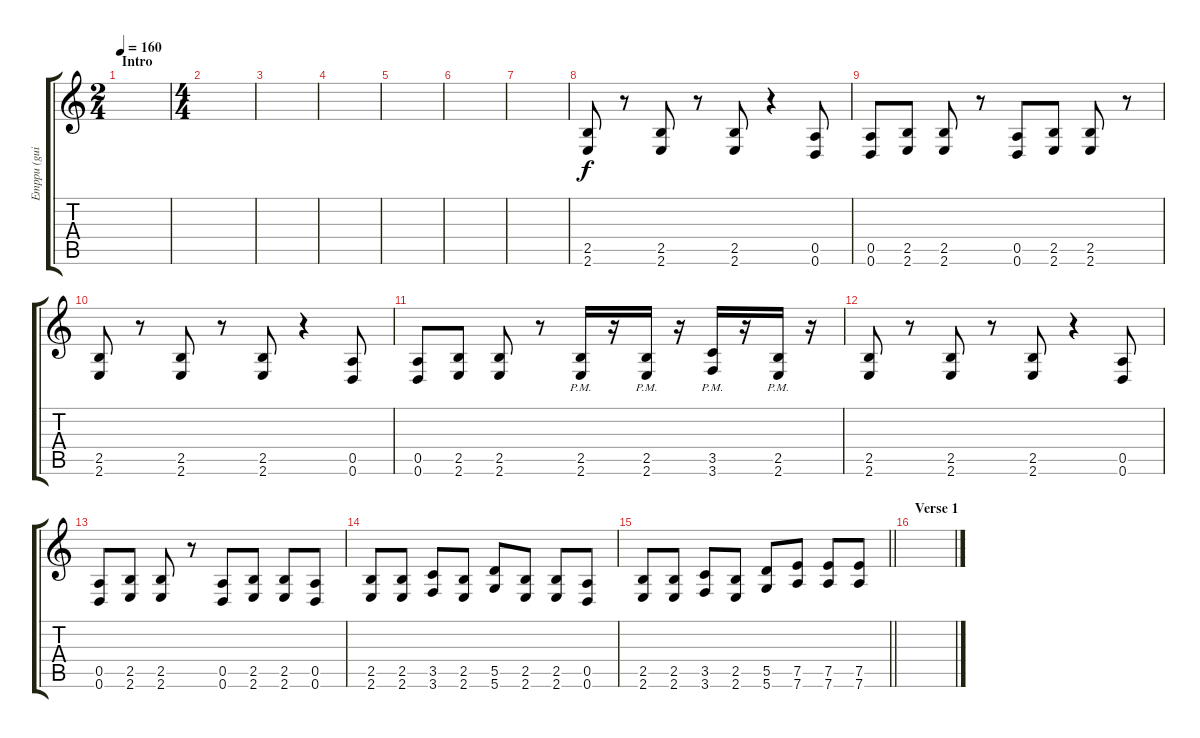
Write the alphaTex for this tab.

\track ("Emppu (guitar)" "Emppu (gui") {instrument distortionguitar}
\staff {score tabs}
\tuning (E4 B3 G3 D3 A2 D2) {hide}
\ts (2 4)
\section ("" "Intro")
\tempo 160
\clef g2
\ks c
|
\ts (4 4)
|
|
|
|
|
|
(2.5 2.6).8 r.8 (2.5 2.6).8 r.8 (2.5 2.6).8 r.4 (0.5 0.6).8 |
(0.5 0.6).8 (2.5 2.6).8 (2.5 2.6).8 r.8 (0.5 0.6).8 (2.5 2.6).8 (2.5 2.6).8 r.8 |
(2.5 2.6).8 r.8 (2.5 2.6).8 r.8 (2.5 2.6).8 r.4 (0.5 0.6).8 |
(0.5 0.6).8 (2.5 2.6).8 (2.5 2.6).8 r.8 (2.5{pm} 2.6{pm}).16 r.16 (2.5{pm} 2.6{pm}).16 r.16 (3.5{pm} 3.6{pm}).16 r.16 (2.5{pm} 2.6{pm}).16 r.16 |
(2.5 2.6).8 r.8 (2.5 2.6).8 r.8 (2.5 2.6).8 r.4 (0.5 0.6).8 |
(0.5 0.6).8 (2.5 2.6).8 (2.5 2.6).8 r.8 (0.5 0.6).8 (2.5 2.6).8 (2.5 2.6).8 (0.5 0.6).8 |
(2.5 2.6).8 (2.5 2.6).8 (3.5 3.6).8 (2.5 2.6).8 (5.5 5.6).8 (2.5 2.6).8 (2.5 2.6).8 (0.5 0.6).8 |
\barLineRight lightlight
(2.5 2.6).8 (2.5 2.6).8 (3.5 3.6).8 (2.5 2.6).8 (5.5 5.6).8 (7.5 7.6).8 (7.5 7.6).8 (7.5 7.6).8 |
\section ("" "Verse 1")
